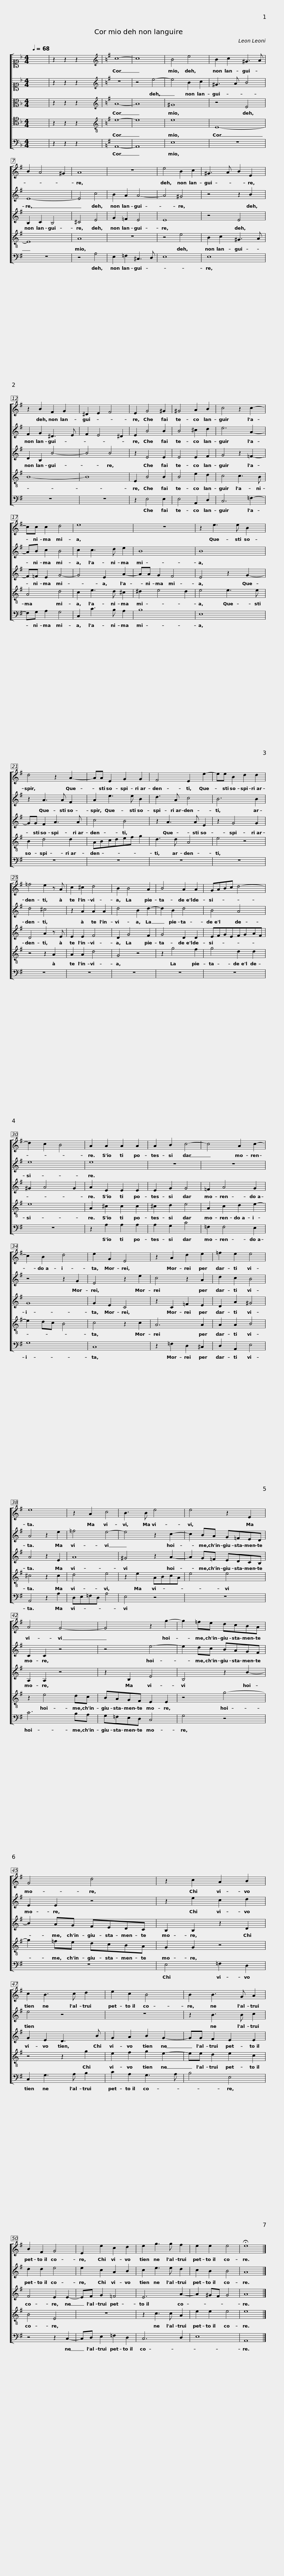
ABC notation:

X:1
%%score [ 1 2 3 4 5 ]
L:1/8
Q:1/4=68
M:4/4
I:linebreak $
K:F
V:1 alto1
V:2 alto1
V:3 alto
V:4 tenor
V:5 bass
V:1
 x8 | z2 z2 z2 x2 |[K:G][K:treble] c8- | c8 | B4 e4 | %5
 B2 c2 ^G3 A | B2 A4 ^G2 | A8 |$ z8 | e4 B2 c2 | %10
 ^G3 A B2 E2 | z2 B2 F2 G2 | ^D2 E2 F4 | E2 G4 ^G2 | ^G4 A2 B2 |$ %15
 c4 z2 c2- | cc c2 d4 | e8 | z8 | z2 e3 e B2 | %20
 d4 z2 A2- | AA E2 G2 G2 |$ F4 E2 e2- | ee B2 d2 d2 | =f4 e2 z A | %25
 c2 ^c2 d4 | B2 B4 A2 | B4 A2 A2 | GABc d4- |$ d2 c2 B4 | %30
 A2 A2 A2 A2 | A2 B2 c4- | c4 A2 c2- | c2 B2 d4 | e2 G2 E4 | %35
 z2 A2 d2 e2 |$ =f2 e2 e4 | e8 | z2 A2 c4 | B3 B e4 | %40
 e4 z2 E2 | A4 G4- |$ G4 z2 g2- | g2 =fe dcBA | G4 d4 | %45
 z2 c2 A2 B2 | c2 B3 c d2 |$ e2 c2 B4 | B2 B3 G A2 | B2 F2 G4 | %50
 E2 e2 c2 d2 | e2 g3 g f2 | e2 e2 e4 | !fermata!e8 |] %54
V:2
 x8 | z2 z2 z2 x2 |[K:G][K:treble] z8 | z4 e4- | e4 B2 c2 | %5
 ^G3 A B4 | E8- | E4 c4 |$ B2 A2 A4- | A4 ^G4 | %10
 z4 z2 B2 | F2 G2 ^D3 E | F2 E4 ^D2 | E2 B4 B2 | B4 ^c2 d2 |$ %15
 e6 A2- | AB c2 B4 | c2 c3 d e2 | B8 | B8 | %20
 z2 A3 A F2 | A2 e3 e B2 |$ d3 A c4 | B6 B2 | d4 ^c4 | %25
 z2 A2 A2 A2 | d4 B2 d2- | d2 B2 d4 | B4 A4 |$ e8 | %30
 e8 | z8 | z8 | z4 z2 G2 | E4 z2 e2 | %35
 c4 z2 A2 |$ d2 c2 B4 | A4 z2 e2 | =f4 e4- | e4 z2 c2- | %40
 c2 BA G=FED | C2 C2 z4 |$ z4 e4- | e2 dc BAGF | E2 E2 z4 | %45
 z2 e2 c2 d2 | e4 z4 |$ z8 | z2 B3 B c2 | d2 d2 e4 | %50
 e2 c2 A2 B2 | c2 e3 e d2 | c2 B2 B4 | A8 |] %54
V:3
 x8 | z2 z2 z2 x2 |[K:G][K:treble] A8- | A8 | ^G8 | %5
 z4 E4 | B,2 C2 B,4 | ^C4 E4 |$ G2 =F2 E4 | E8 | %10
 z4 E4 | D2 B,2 B4- | B4 B4 | z2 E4 E2 | E4 E2 F2 |$ %15
 G4 z2 =F2- | F=F E2 G4- | G4 E2 A2- | AA G2 F4 | E4 z2 G2- | %20
 GG F2 A3 A | c4 B4 |$ z2 A3 A E2 | z2 G4 G2 | D4 A2 z E | %25
 E2 E2 F4 | D2 G4 F2 | G4 D2 D2 | EFGEFGAF |$ ^G2 A4 G2 | %30
 A2 E2 E2 E2 | E2 G2 G4 | =F2 A4 G2 | G8 | G2 E2 C4 | %35
 z2 C2 =F2 E2 |$ D2 A2 ^G4 | A4 z2 E2 | A8 | ^G4 z2 A2- | %40
 A2 G=F EDCB, | A,2 A,2 z4 |$ z2 B,2 E4 | B,4 z2 B2- | B2 AG FEDC | %45
 B,2 B,2 z2 D2 | G2 E2 D3 B |$ G2 A2 B2 G2- | GG F2 E2 E2 | F4 E2 E2- | %50
 EF G2 =F4 | E6 A2- | A2 ^GF G4 | A8 |] %54
V:4
 x8 | z2 z2 z2 x2 |[K:G][K:treble-8] e8- | e8 | e8 | %5
 E8- | E8 | A8 |$ z8 | z4 e4 | %10
 B2 c2 ^G3 A | B8- | B8 | E2 B4 B2 | B4 e2 d2 |$ %15
 c4 c3 B | A4 d4 | c2 e3 d ^c2 | ^d2 e4 d2 | e4 e3 e | %20
 B2 d4 d2 | ABcdef g2 |$ d3 d A4 | e4 z4 | z4 z2 A2 | %25
 A2 A2 d4 | G4 z4 | z2 g4 f2 | g4 d2 d2 |$ e8 | %30
 A2 ^c2 c2 c2 | ^c2 d2 e4 | A2 c2 d2 e2- | e2 dc B4 | c4 z2 c2 | %35
 A6 A2 |$ A2 A2 B4 | ^c4 z2 c2 | d4 e4 | z2 e2 ABcA | %40
 e4 e4 | z2 e4 dc |$ BAGF E2 E2 | z4 g4- | g2 =fe dcBA | %45
 G2 G2 z4 | z4 z2 g2 |$ e2 f2 g2 e2- | ee d2 e2 c2 | B4 E4 | %50
 z8 | z2 c3 c A2 | e2 e2 e4 | e8 |] %54
V:5
 x8 | z2 z2 z2 x2 |[K:G] A,,8- | A,,8 | E,8 | %5
 z8 | z8 | z4 A,4 |$ E,2 =F,2 ^C,3 D, | E,8 | %10
 E,8 | z8 | z8 | z2 E,4 E,2 | E,4 A,,2 D,2 |$ %15
 C,6 =F,2- | F,G, A,2 G,4 | C,2 C3 B, A,2 | B,8 | E,8 | %20
 z8 | z8 |$ z8 | z8 | z8 | %25
 z8 | z8 | z8 | z8 |$ z8 | %30
 z2 A,2 A,2 A,2 | A,2 G,2 C4 | =F,2 F,4 E,2 | G,8 | C,8 | %35
 z2 =F,2 D,2 ^C,2 |$ D,2 A,,2 E,4 | A,,4 z2 A,2 | D,E,=F,D, A,4 | E,4 z4 | %40
 z8 | C6 B,A, |$ G,=F,E,D, C,4 | G,4 z4 | z8 | %45
 E,4 =F,2 D,2 | C,2 G,3 A, B,2 |$ C2 A,2 G,3 A, | B,4 E,4 | z4 z2 C,2- | %50
 C,D, E,2 =F,2 D,2 | C,6 D,2 | E,8 | A,,8 |] %54
